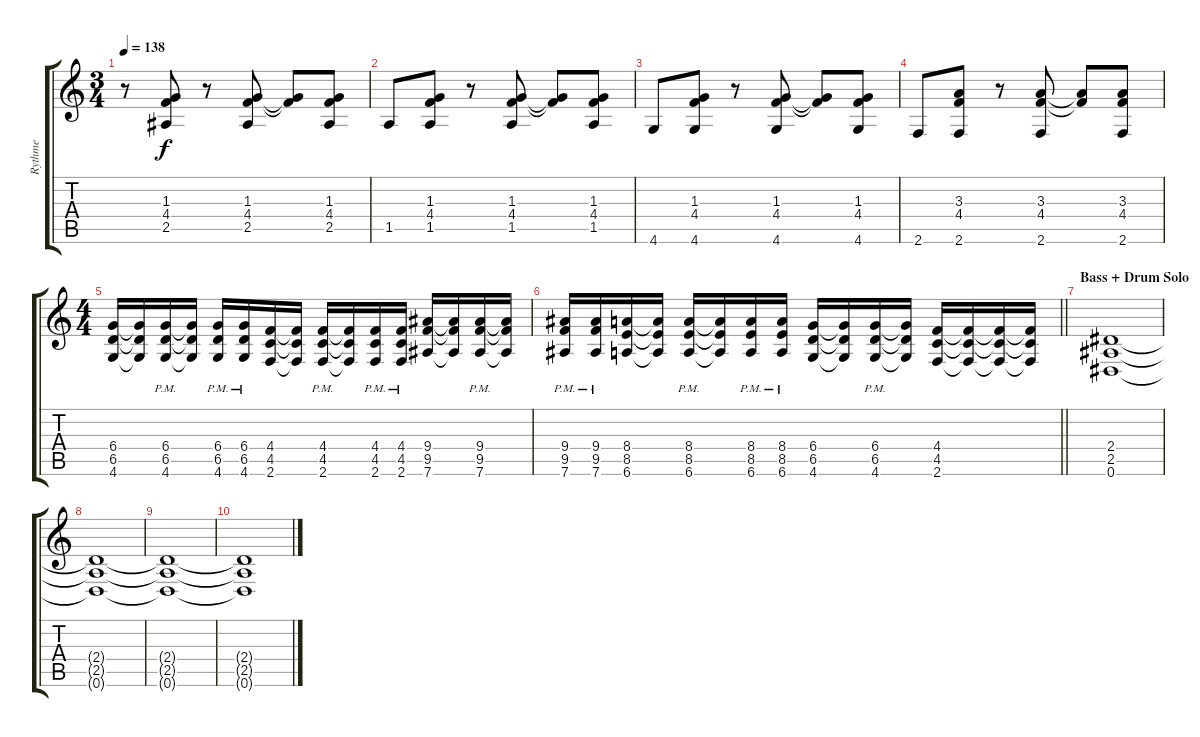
\track ("Rythme" "Rythme") {instrument electricguitarclean}
\staff {score tabs}
\tuning (Eb4 Bb3 Gb3 Db3 Ab2 Eb2) {hide}
\ts (3 4)
\tempo 138
\clef g2
\ks c
r.8{dy f} (1.3 4.4 2.5).8 r.8 (1.3 4.4 2.5).8 (1.3{t} 4.4{t}).8 (1.3 4.4 2.5).8 |
1.5.8 (1.3 4.4 1.5).8 r.8 (1.3 4.4 1.5).8 (1.3{t} 4.4{t}).8 (1.3 4.4 1.5).8 |
4.6.8 (1.3 4.4 4.6).8 r.8 (1.3 4.4 4.6).8 (1.3{t} 4.4{t}).8 (1.3 4.4 4.6).8 |
2.6.8 (3.3 4.4 2.6).8 r.8 (3.3 4.4 2.6).8 (3.3{t} 4.4{t}).8 (3.3 4.4 2.6).8 |
\ts (4 4)
(6.4 6.5 4.6).16 (6.4{t} 6.5{t} 4.6{t}).16 (6.4{pm} 6.5{pm} 4.6{pm}).16 (6.4{t} 6.5{t} 4.6{t}).16 (6.4{pm} 6.5{pm} 4.6{pm}).16 (6.4{pm} 6.5{pm} 4.6{pm}).16 (4.4 4.5 2.6).16 (4.4{t} 4.5{t} 2.6{t}).16 (4.4{pm} 4.5{pm} 2.6{pm}).16 (4.4{t} 4.5{t} 2.6{t}).16 (4.4{pm} 4.5{pm} 2.6{pm}).16 (4.4{pm} 4.5{pm} 2.6{pm}).16 (9.4 9.5 7.6).16 (9.4{t} 9.5{t} 7.6{t}).16 (9.4{pm} 9.5{pm} 7.6{pm}).16 (9.4{t} 9.5{t} 7.6{t}).16 |
\barLineRight lightlight
(9.4{pm} 9.5{pm} 7.6{pm}).16 (9.4{pm} 9.5{pm} 7.6{pm}).16 (8.4 8.5 6.6).16 (8.4{t} 8.5{t} 6.6{t}).16 (8.4{pm} 8.5{pm} 6.6{pm}).16 (8.4{t} 8.5{t} 6.6{t}).16 (8.4{pm} 8.5{pm} 6.6{pm}).16 (8.4{pm} 8.5{pm} 6.6{pm}).16 (6.4 6.5 4.6).16 (6.4{t} 6.5{t} 4.6{t}).16 (6.4{pm} 6.5{pm} 4.6{pm}).16 (6.4{t} 6.5{t} 4.6{t}).16 (4.4 4.5 2.6).16 (4.4{t} 4.5{t} 2.6{t}).16 (4.4{t} 4.5{t} 2.6{t}).16 (4.4{t} 4.5{t} 2.6{t}).16 |
\section ("" "Bass + Drum Solo")
(2.4 2.5 0.6).1 |
(2.4{t} 2.5{t} 0.6{t}).1 |
(2.4{t} 2.5{t} 0.6{t}).1 |
(2.4{t} 2.5{t} 0.6{t}).1
